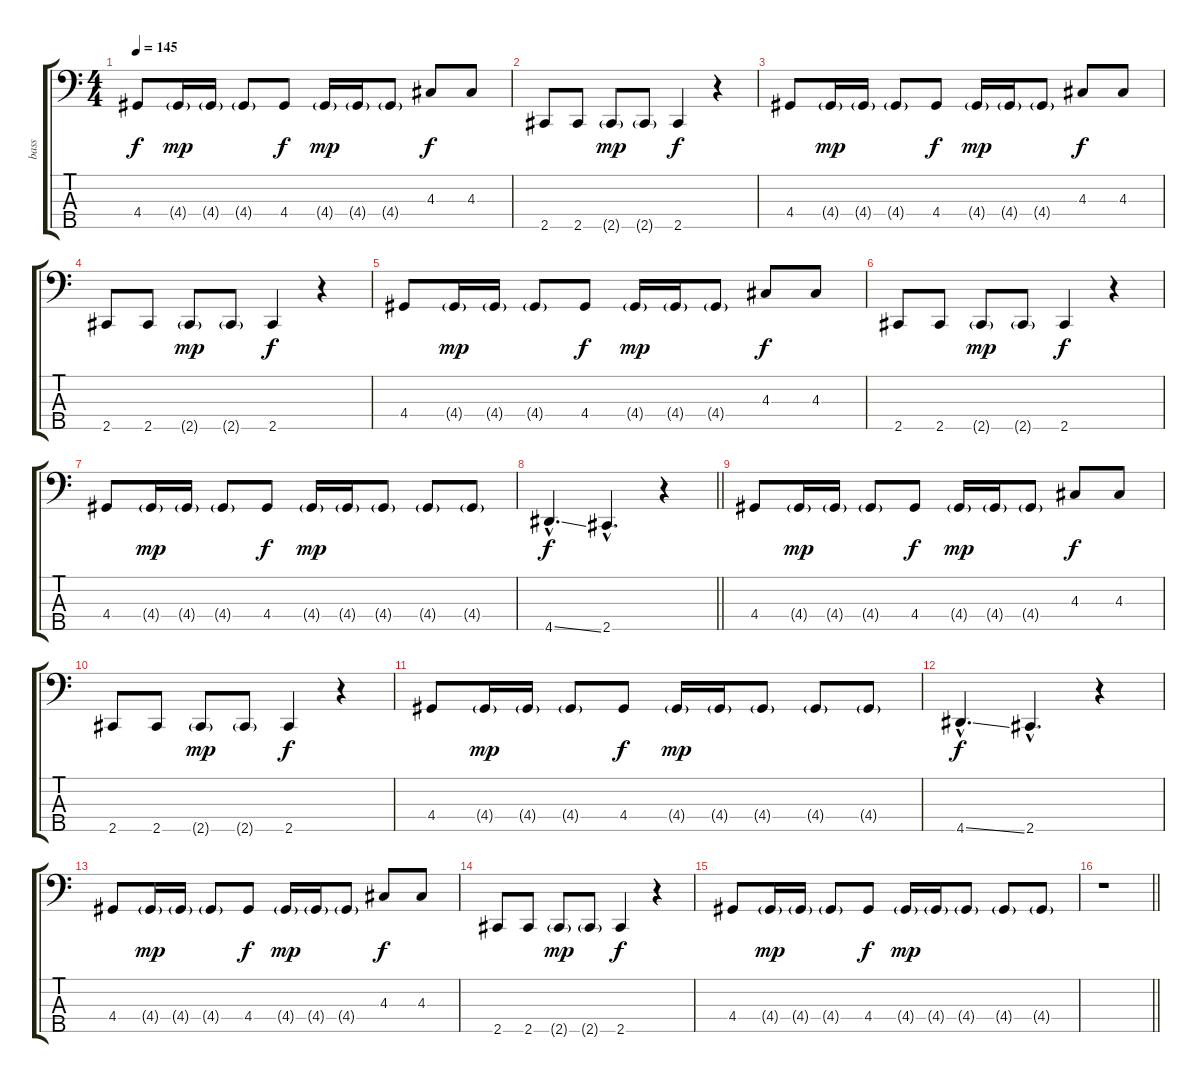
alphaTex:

\track ("bass" "bass") {instrument electricbassfinger}
\staff {score tabs}
\tuning (G2 D2 A1 E1 B0) {hide}
\ts (4 4)
\tempo 145
\clef f4
\ks c
4.4.8{dy f instrument electricbassfinger} 4.4{g}.16{dy mp} 4.4{g}.16 4.4{g}.8 4.4.8{dy f} 4.4{g}.16{dy mp} 4.4{g}.16 4.4{g}.8 4.3.8{dy f} 4.3.8 |
2.5.8 2.5.8 2.5{g}.8{dy mp} 2.5{g}.8 2.5.4{dy f} r.4 |
4.4.8 4.4{g}.16{dy mp} 4.4{g}.16 4.4{g}.8 4.4.8{dy f} 4.4{g}.16{dy mp} 4.4{g}.16 4.4{g}.8 4.3.8{dy f} 4.3.8 |
2.5.8 2.5.8 2.5{g}.8{dy mp} 2.5{g}.8 2.5.4{dy f} r.4 |
4.4.8 4.4{g}.16{dy mp} 4.4{g}.16 4.4{g}.8 4.4.8{dy f} 4.4{g}.16{dy mp} 4.4{g}.16 4.4{g}.8 4.3.8{dy f} 4.3.8 |
2.5.8 2.5.8 2.5{g}.8{dy mp} 2.5{g}.8 2.5.4{dy f} r.4 |
4.4.8 4.4{g}.16{dy mp} 4.4{g}.16 4.4{g}.8 4.4.8{dy f} 4.4{g}.16{dy mp} 4.4{g}.16 4.4{g}.8 4.4{g}.8 4.4{g}.8 |
\barLineRight lightlight
4.5{ss hac}.4{d dy f} 2.5{hac}.4{d} r.4 |
4.4.8 4.4{g}.16{dy mp} 4.4{g}.16 4.4{g}.8 4.4.8{dy f} 4.4{g}.16{dy mp} 4.4{g}.16 4.4{g}.8 4.3.8{dy f} 4.3.8 |
2.5.8 2.5.8 2.5{g}.8{dy mp} 2.5{g}.8 2.5.4{dy f} r.4 |
4.4.8 4.4{g}.16{dy mp} 4.4{g}.16 4.4{g}.8 4.4.8{dy f} 4.4{g}.16{dy mp} 4.4{g}.16 4.4{g}.8 4.4{g}.8 4.4{g}.8 |
4.5{ss hac}.4{d dy f} 2.5{hac}.4{d} r.4 |
4.4.8 4.4{g}.16{dy mp} 4.4{g}.16 4.4{g}.8 4.4.8{dy f} 4.4{g}.16{dy mp} 4.4{g}.16 4.4{g}.8 4.3.8{dy f} 4.3.8 |
2.5.8 2.5.8 2.5{g}.8{dy mp} 2.5{g}.8 2.5.4{dy f} r.4 |
4.4.8 4.4{g}.16{dy mp} 4.4{g}.16 4.4{g}.8 4.4.8{dy f} 4.4{g}.16{dy mp} 4.4{g}.16 4.4{g}.8 4.4{g}.8 4.4{g}.8 |
\barLineRight lightlight
r.1
